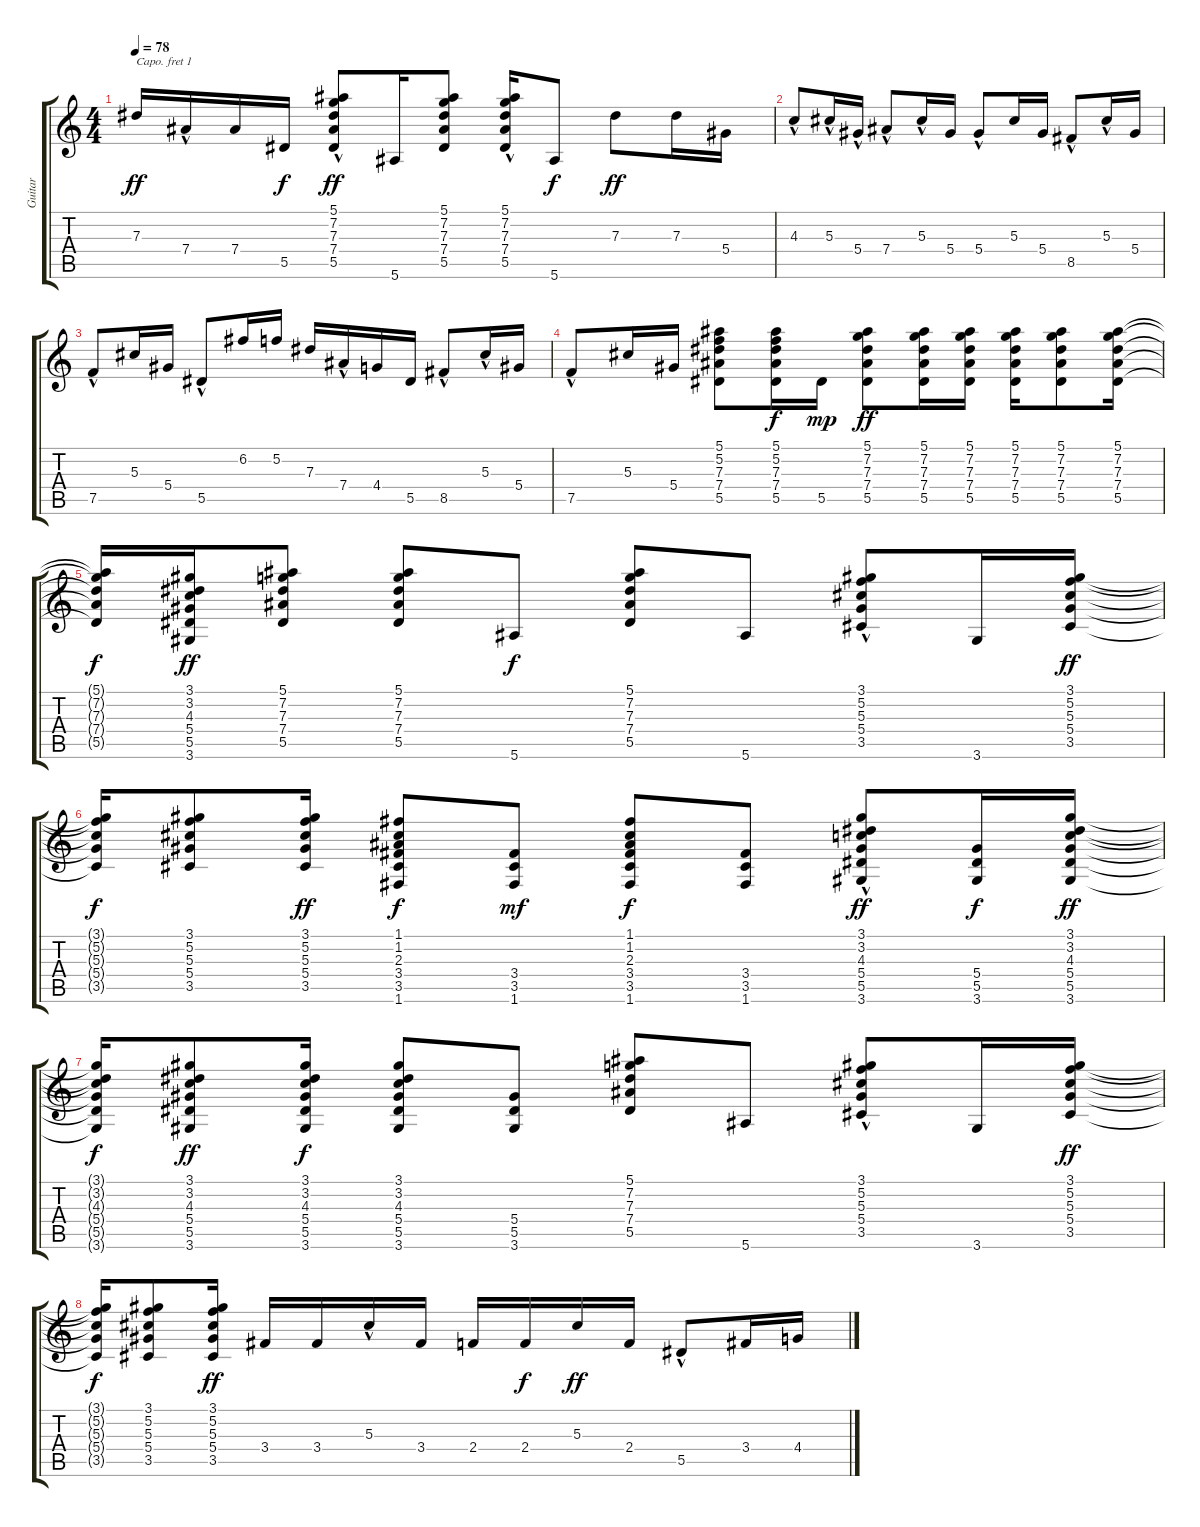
\track ("Guitar" "Guitar") {instrument acousticguitarnylon}
\staff {score tabs}
\capo 1
\tuning (E4 B3 G3 D3 A2 E2) {hide}
\ts (4 4)
\tempo 78
\clef g2
\ks c
7.3.16{dy ff} 7.4{hac}.16 7.4.16 5.5.16{dy f} (5.1 7.2{hac} 7.3{hac} 7.4{hac} 5.5).8{dy ff} 5.6.16 (5.1 7.2 7.3 7.4 5.5).8 (5.1 7.2{hac} 7.3{hac} 7.4{hac} 5.5).16 5.6.8{dy f} 7.3.8{dy ff} 7.3.16 5.4.16 |
4.3{hac}.8 5.3{hac}.16 5.4{hac}.16 7.4{hac}.8 5.3{hac}.16 5.4.16 5.4{hac}.8 5.3.16 5.4.16 8.5{hac}.8 5.3{hac}.16 5.4.16 |
7.5{hac}.8 5.3.16 5.4.16 5.5{hac}.8 6.2.16 5.2.16 7.3.16 7.4{hac}.16 4.4.16 5.5.16 8.5{hac}.8 5.3{hac}.16 5.4.16 |
7.5{hac}.8 5.3.16 5.4.16 (5.1 5.2 7.3 7.4 5.5).8 (5.1 5.2 7.3 7.4 5.5).16{dy f} 5.5.16{dy mp} (5.1 7.2 7.3 7.4 5.5).8{dy ff} (5.1 7.2 7.3 7.4 5.5).16 (5.1 7.2 7.3 7.4 5.5).16 (5.1 7.2 7.3 7.4 5.5).16 (5.1 7.2 7.3 7.4 5.5).8 (5.1 7.2 7.3 7.4 5.5).16 |
(5.1{t} 7.2{t} 7.3{t} 7.4{t} 5.5{t}).16{dy f} (3.1 3.2 4.3 5.4 5.5 3.6).16{dy ff} (5.1 7.2 7.3 7.4 5.5).8 (5.1 7.2 7.3 7.4 5.5).8 5.6.8{dy f} (5.1 7.2 7.3 7.4 5.5).8 5.6.8 (3.1{hac} 5.2{hac} 5.3{hac} 5.4 3.5{hac}).8 3.6.16 (3.1 5.2 5.3 5.4 3.5).16{dy ff} |
(3.1{t} 5.2{t} 5.3{t} 5.4{t} 3.5{t}).16{dy f} (3.1 5.2 5.3 5.4 3.5).8 (3.1 5.2 5.3 5.4 3.5).16{dy ff} (1.1 1.2 2.3 3.4 3.5 1.6).8{dy f} (3.4 3.5 1.6).8{dy mf} (1.1 1.2 2.3 3.4 3.5 1.6).8{dy f} (3.4 3.5 1.6).8 (3.1 3.2{hac} 4.3{hac} 5.4{hac} 5.5 3.6).8{dy ff} (5.4 5.5 3.6).16{dy f} (3.1 3.2 4.3 5.4 5.5 3.6).16{dy ff} |
(3.1{t} 3.2{t} 4.3{t} 5.4{t} 5.5{t} 3.6{t}).16{dy f} (3.1 3.2 4.3 5.4 5.5 3.6).8{dy ff} (3.1 3.2 4.3 5.4 5.5 3.6).16{dy f} (3.1 3.2 4.3 5.4 5.5 3.6).8 (5.4 5.5 3.6).8 (5.1 7.2 7.3 7.4 5.5).8 5.6.8 (3.1{hac} 5.2{hac} 5.3{hac} 5.4 3.5{hac}).8 3.6.16 (3.1 5.2 5.3 5.4 3.5).16{dy ff} |
(3.1{t} 5.2{t} 5.3{t} 5.4{t} 3.5{t}).16{dy f} (3.1 5.2 5.3 5.4 3.5).8 (3.1 5.2 5.3 5.4 3.5).16{dy ff} 3.4.16 3.4.16 5.3{hac}.16 3.4.16 2.4.16 2.4.16{dy f} 5.3.16{dy ff} 2.4.16 5.5{hac}.8 3.4.16 4.4.16
